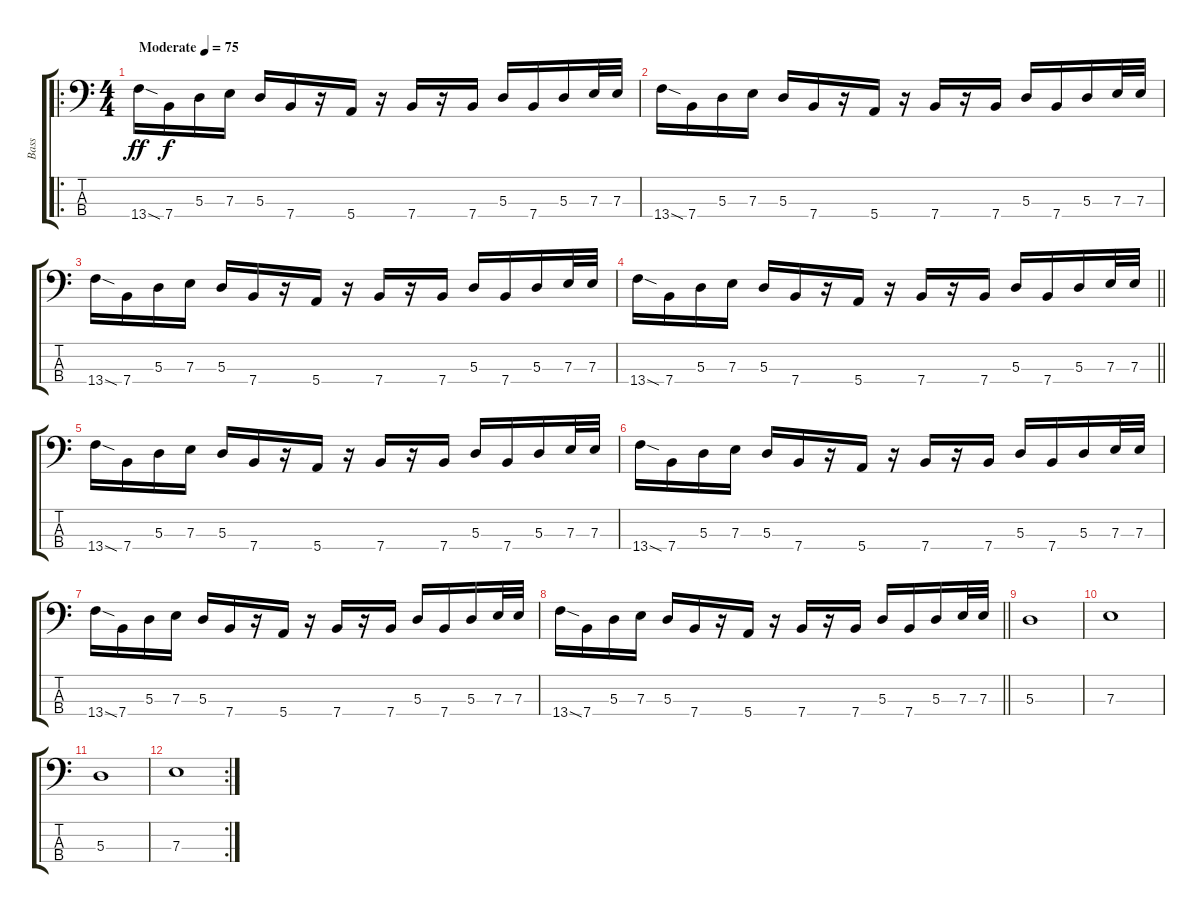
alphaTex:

\track ("Bass" "Bass") {instrument electricbassfinger}
\staff {score tabs}
\tuning (G2 D2 A1 E1) {hide}
\ro
\ts (4 4)
\tempo (75 "Moderate")
\clef f4
\ks c
13.4{sod}.16{dy ff instrument electricbassfinger} 7.4.16{dy f} 5.3.16 7.3.16 5.3.16 7.4.16 r.16 5.4.16 r.16 7.4.16 r.16 7.4.16 5.3.16 7.4.16 5.3.16 7.3.32 7.3.32 |
13.4{sod}.16 7.4.16 5.3.16 7.3.16 5.3.16 7.4.16 r.16 5.4.16 r.16 7.4.16 r.16 7.4.16 5.3.16 7.4.16 5.3.16 7.3.32 7.3.32 |
13.4{sod}.16 7.4.16 5.3.16 7.3.16 5.3.16 7.4.16 r.16 5.4.16 r.16 7.4.16 r.16 7.4.16 5.3.16 7.4.16 5.3.16 7.3.32 7.3.32 |
\barLineRight lightlight
13.4{sod}.16 7.4.16 5.3.16 7.3.16 5.3.16 7.4.16 r.16 5.4.16 r.16 7.4.16 r.16 7.4.16 5.3.16 7.4.16 5.3.16 7.3.32 7.3.32 |
13.4{sod}.16 7.4.16 5.3.16 7.3.16 5.3.16 7.4.16 r.16 5.4.16 r.16 7.4.16 r.16 7.4.16 5.3.16 7.4.16 5.3.16 7.3.32 7.3.32 |
13.4{sod}.16 7.4.16 5.3.16 7.3.16 5.3.16 7.4.16 r.16 5.4.16 r.16 7.4.16 r.16 7.4.16 5.3.16 7.4.16 5.3.16 7.3.32 7.3.32 |
13.4{sod}.16 7.4.16 5.3.16 7.3.16 5.3.16 7.4.16 r.16 5.4.16 r.16 7.4.16 r.16 7.4.16 5.3.16 7.4.16 5.3.16 7.3.32 7.3.32 |
\barLineRight lightlight
13.4{sod}.16 7.4.16 5.3.16 7.3.16 5.3.16 7.4.16 r.16 5.4.16 r.16 7.4.16 r.16 7.4.16 5.3.16 7.4.16 5.3.16 7.3.32 7.3.32 |
5.3.1 |
7.3.1 |
5.3.1 |
\rc 2
7.3.1
